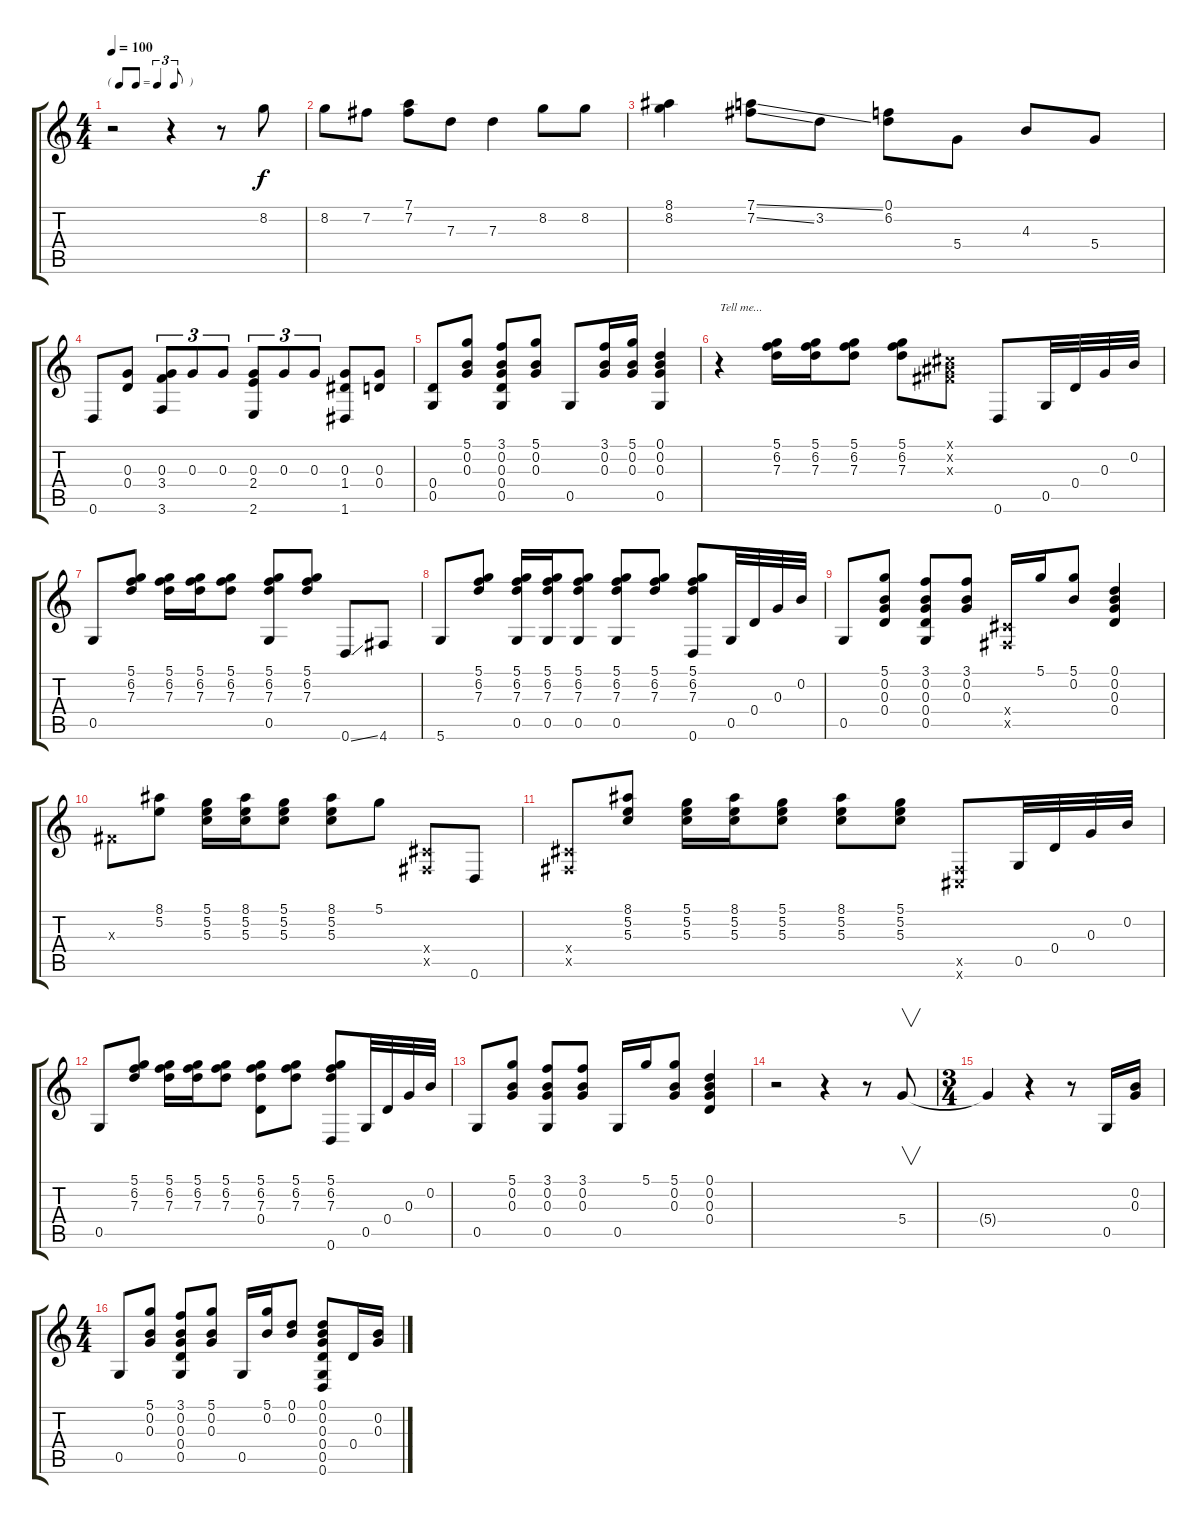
\track "" {instrument acousticguitarsteel}
\staff {score tabs}
\tuning (D4 B3 G3 D3 G2 D2) {hide}
\ts (4 4)
\tf triplet8th
\tempo 100
\clef g2
\ks c
r.2{dy f instrument acousticguitarsteel} r.4 r.8 8.2.8 |
8.2.8 7.2.8 (7.1 7.2).8 7.3.8 7.3.4 8.2.8 8.2.8 |
(8.1 8.2).4 (7.1{ss} 7.2{ss}).8 3.2.8 (0.1 6.2).8 5.4.8 4.3.8 5.4.8 |
0.6.8 (0.3 0.4).8 (0.3 3.4 3.6).8{tu (3 2)} 0.3.8{tu (3 2)} 0.3.8{tu (3 2)} (0.3 2.4 2.6).8{tu (3 2)} 0.3.8{tu (3 2)} 0.3.8{tu (3 2)} (0.3 1.4 1.6).8 (0.3 0.4).8 |
(0.4 0.5).8 (5.1 0.2 0.3).8 (3.1 0.2 0.3 0.4 0.5).8 (5.1 0.2 0.3).8 0.5.8 (3.1 0.2 0.3).16 (5.1 0.2 0.3).16 (0.1 0.2 0.3 0.5).4 |
r.4{txt "Tell me..."} (5.1 6.2 7.3).16 (5.1 6.2 7.3).16 (5.1 6.2 7.3).8 (5.1 6.2 7.3).8 (-1.1{x} -1.2{x} -1.3{x}).8 0.6.8 0.5.32 0.4.32 0.3.32 0.2.32 |
0.5.8 (5.1 6.2 7.3).8 (5.1 6.2 7.3).16 (5.1 6.2 7.3).16 (5.1 6.2 7.3).8 (5.1 6.2 7.3 0.5).8 (5.1 6.2 7.3).8 0.6{ss}.8 4.6.8 |
5.6.8 (5.1 6.2 7.3).8 (5.1 6.2 7.3 0.5).16 (5.1 6.2 7.3 0.5).16 (5.1 6.2 7.3 0.5).8 (5.1 6.2 7.3 0.5).8 (5.1 6.2 7.3).8 (5.1 6.2 7.3 0.6).8 0.5.32 0.4.32 0.3.32 0.2.32 |
0.5.8 (5.1 0.2 0.3 0.4).8 (3.1 0.2 0.3 0.4 0.5).8 (3.1 0.2 0.3).8 (-1.4{x} -1.5{x}).16 5.1.16 (5.1 0.2).8 (0.1 0.2 0.3 0.4).4 |
-1.3{x}.8 (8.1 5.2).8 (5.1 5.2 5.3).16 (8.1 5.2 5.3).16 (5.1 5.2 5.3).8 (8.1 5.2 5.3).8 5.1.8 (-1.4{x} -1.5{x}).8 0.6.8 |
(-1.4{x} -1.5{x}).8 (8.1 5.2 5.3).8 (5.1 5.2 5.3).16 (8.1 5.2 5.3).16 (5.1 5.2 5.3).8 (8.1 5.2 5.3).8 (5.1 5.2 5.3).8 (-1.5{x} -1.6{x}).8 0.5.32 0.4.32 0.3.32 0.2.32 |
0.5.8 (5.1 6.2 7.3).8 (5.1 6.2 7.3).16 (5.1 6.2 7.3).16 (5.1 6.2 7.3).8 (5.1 6.2 7.3 0.4).8 (5.1 6.2 7.3).8 (5.1 6.2 7.3 0.6).8 0.5.32 0.4.32 0.3.32 0.2.32 |
0.5.8 (5.1 0.2 0.3).8 (3.1 0.2 0.3 0.5).8 (3.1 0.2 0.3).8 0.5.16 5.1.16 (5.1 0.2 0.3).8 (0.1 0.2 0.3 0.4).4 |
r.2 r.4 r.8 5.4.8{v} |
\ts (3 4)
5.4{t}.4 r.4 r.8 0.5.16 (0.2 0.3).16 |
\ts (4 4)
0.5.8 (5.1 0.2 0.3).8 (3.1 0.2 0.3 0.4 0.5).8 (5.1 0.2 0.3).8 0.5.16 (5.1 0.2).16 (0.1 0.2).8 (0.1 0.2 0.3 0.4 0.5 0.6).8 0.4.16 (0.2 0.3).16
